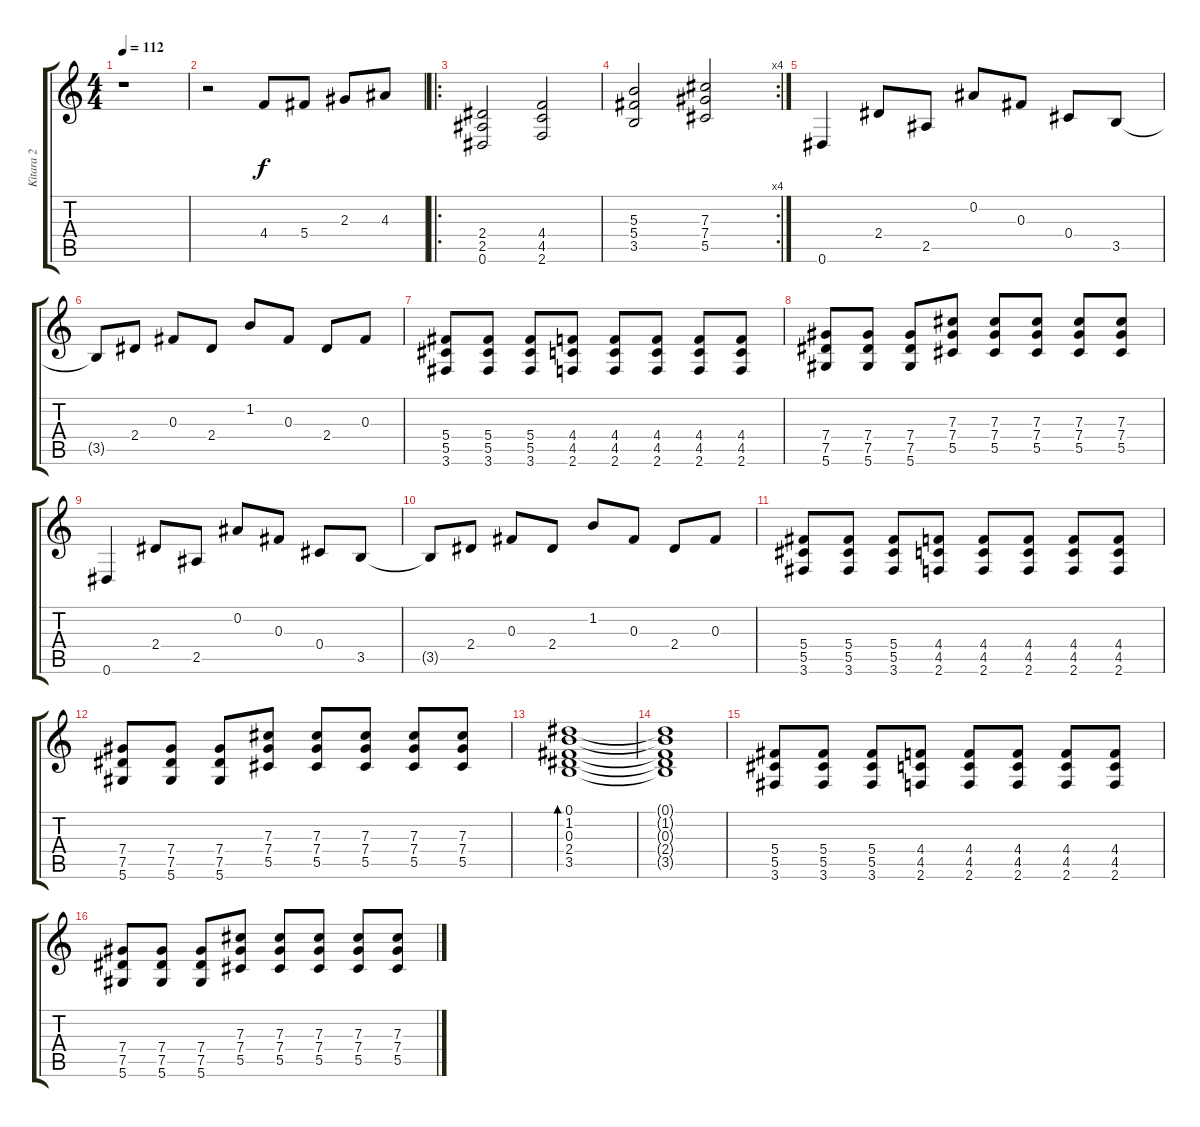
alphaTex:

\track ("Kitara 2" "Kitara 2") {instrument distortionguitar}
\staff {score tabs}
\tuning (Eb4 Bb3 Gb3 Db3 Ab2 Eb2) {hide}
\ts (4 4)
\tempo 112
\clef g2
\ks c
r.1{dy f instrument distortionguitar} |
r.2 4.4.8{volume 16} 5.4.8 2.3.8 4.3.8 |
\ro
(2.4 2.5 0.6).2{volume 11} (4.4 4.5 2.6).2 |
\rc 4
(5.3 5.4 3.5).2 (7.3 7.4 5.5).2 |
0.6.4{instrument electricguitarclean} 2.4.8 2.5.8 0.2.8 0.3.8 0.4.8 3.5.8 |
3.5{t}.8 2.4.8 0.3.8 2.4.8 1.2.8 0.3.8 2.4.8 0.3.8 |
(5.4 5.5 3.6).8{instrument distortionguitar} (5.4 5.5 3.6).8 (5.4 5.5 3.6).8 (4.4 4.5 2.6).8 (4.4 4.5 2.6).8 (4.4 4.5 2.6).8 (4.4 4.5 2.6).8 (4.4 4.5 2.6).8 |
(7.4 7.5 5.6).8 (7.4 7.5 5.6).8 (7.4 7.5 5.6).8 (7.3 7.4 5.5).8 (7.3 7.4 5.5).8 (7.3 7.4 5.5).8 (7.3 7.4 5.5).8 (7.3 7.4 5.5).8 |
0.6.4{instrument electricguitarclean} 2.4.8 2.5.8 0.2.8 0.3.8 0.4.8 3.5.8 |
3.5{t}.8 2.4.8 0.3.8 2.4.8 1.2.8 0.3.8 2.4.8 0.3.8 |
(5.4 5.5 3.6).8{instrument distortionguitar} (5.4 5.5 3.6).8 (5.4 5.5 3.6).8 (4.4 4.5 2.6).8 (4.4 4.5 2.6).8 (4.4 4.5 2.6).8 (4.4 4.5 2.6).8 (4.4 4.5 2.6).8 |
(7.4 7.5 5.6).8 (7.4 7.5 5.6).8 (7.4 7.5 5.6).8 (7.3 7.4 5.5).8 (7.3 7.4 5.5).8 (7.3 7.4 5.5).8 (7.3 7.4 5.5).8 (7.3 7.4 5.5).8 |
(0.1 1.2 0.3 2.4 3.5).1{bd 120} |
(0.1{t} 1.2{t} 0.3{t} 2.4{t} 3.5{t}).1 |
(5.4 5.5 3.6).8{instrument distortionguitar} (5.4 5.5 3.6).8 (5.4 5.5 3.6).8 (4.4 4.5 2.6).8 (4.4 4.5 2.6).8 (4.4 4.5 2.6).8 (4.4 4.5 2.6).8 (4.4 4.5 2.6).8 |
(7.4 7.5 5.6).8 (7.4 7.5 5.6).8 (7.4 7.5 5.6).8 (7.3 7.4 5.5).8 (7.3 7.4 5.5).8 (7.3 7.4 5.5).8 (7.3 7.4 5.5).8 (7.3 7.4 5.5).8
